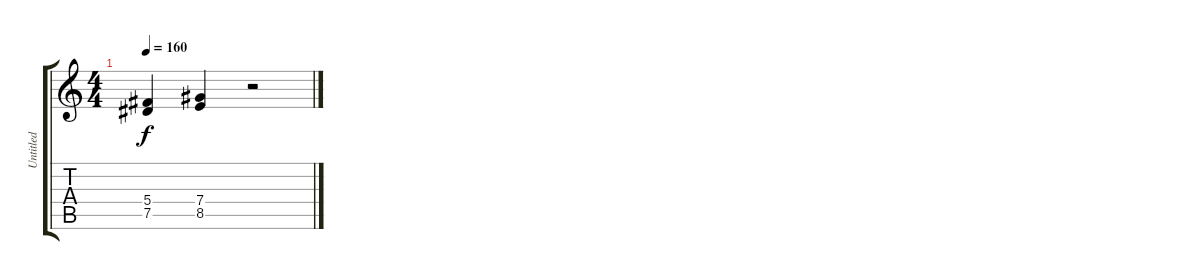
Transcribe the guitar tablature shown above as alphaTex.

\track ("Untitled" "Untitled") {instrument distortionguitar}
\staff {score tabs}
\tuning (Eb4 Bb3 Gb3 Db3 Ab2 Db2) {hide}
\ts (4 4)
\tempo 160
\clef g2
\ks c
(5.4 7.5).4{dy f} (7.4 8.5).4 r.2
